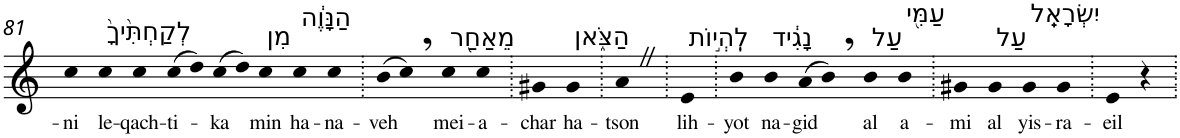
**kern	**text
*part1	*part1
*staff1	*staff1
*I"Piano	*
*I'Pno	*
!!LO:PB:g=z
*clefG2	*
*k[]	*
=81	=81
!	!LO:LY:b
4cc	-ni
!LO:TX:a:t=לְקַחְתִּ֙יךָ֙	!
!	!LO:LY:b
4cc	le-
!	!LO:LY:b
4cc	-qach-
!	!LO:LY:b
(>8cc	-ti-
8dd)	.
!	!LO:LY:b
(>8cc	-ka
8dd)	.
!LO:TX:a:t=מִן	!
!	!LO:LY:b
4cc	min
!LO:TX:a:t=הַנָּוֶ֔ה	!
!	!LO:LY:b
4cc	ha-
!	!LO:LY:b
4cc	-na-
=82.	=82.
!	!LO:LY:b
(>8b	-veh
8cc,)	.
!LO:TX:a:t=מֵאַחַ֖ר	!
!	!LO:LY:b
4cc	mei-
!	!LO:LY:b
4cc	-a-
=83.	=83.
!	!LO:LY:b
4g#X	-char
!LO:TX:a:t=הַצֹּ֑אן	!
!	!LO:LY:b
4g#	ha-
=84.	=84.
!	!LO:LY:b
4aZ	-tson
=85.	=85.
!LO:TX:a:t=לִֽהְי֣וֹת	!
!	!LO:LY:b
4e	lih-
=86.	=86.
!	!LO:LY:b
4b	-yot
!LO:TX:a:t=נָגִ֔יד	!
!	!LO:LY:b
4b	na-
!	!LO:LY:b
(>8a	-gid
8b,)	.
!LO:TX:a:t=עַל	!
!	!LO:LY:b
4b	al
!LO:TX:a:t=עַמִּ֖י	!
!	!LO:LY:b
4b	a-
=87.	=87.
!	!LO:LY:b
4g#X	-mi
!LO:TX:a:t=עַל	!
!	!LO:LY:b
4g#	al
!LO:TX:a:t=יִשְׂרָאֵֽל	!
!	!LO:LY:b
4g#	yis-
!	!LO:LY:b
4g#	-ra-
=88.	=88.
!	!LO:LY:b
4e	-eil
4r	.
=.	=.
*-	*-
